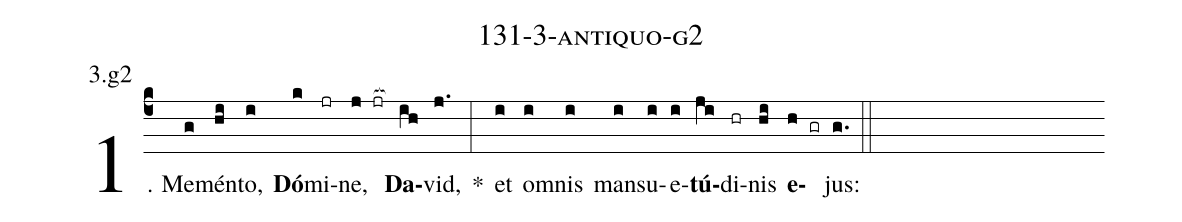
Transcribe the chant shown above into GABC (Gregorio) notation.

name: 131-3-antiquo-g2;
annotation: 3.g2;
%%
(c4)1. Me(g)mén(hi)to,(i) <b>Dó</b>(k)mi(jr)ne,(j jr[ocb:1{]) <b>Da</b>(ih[ocb:0}])vid,(j.) *(:) et(i) om(i)nis(i) man(i)su(i)e(i)<b>tú</b>(ji)di(hr)nis(hi) <b>e</b>(h gr)jus:(g.) (::)
